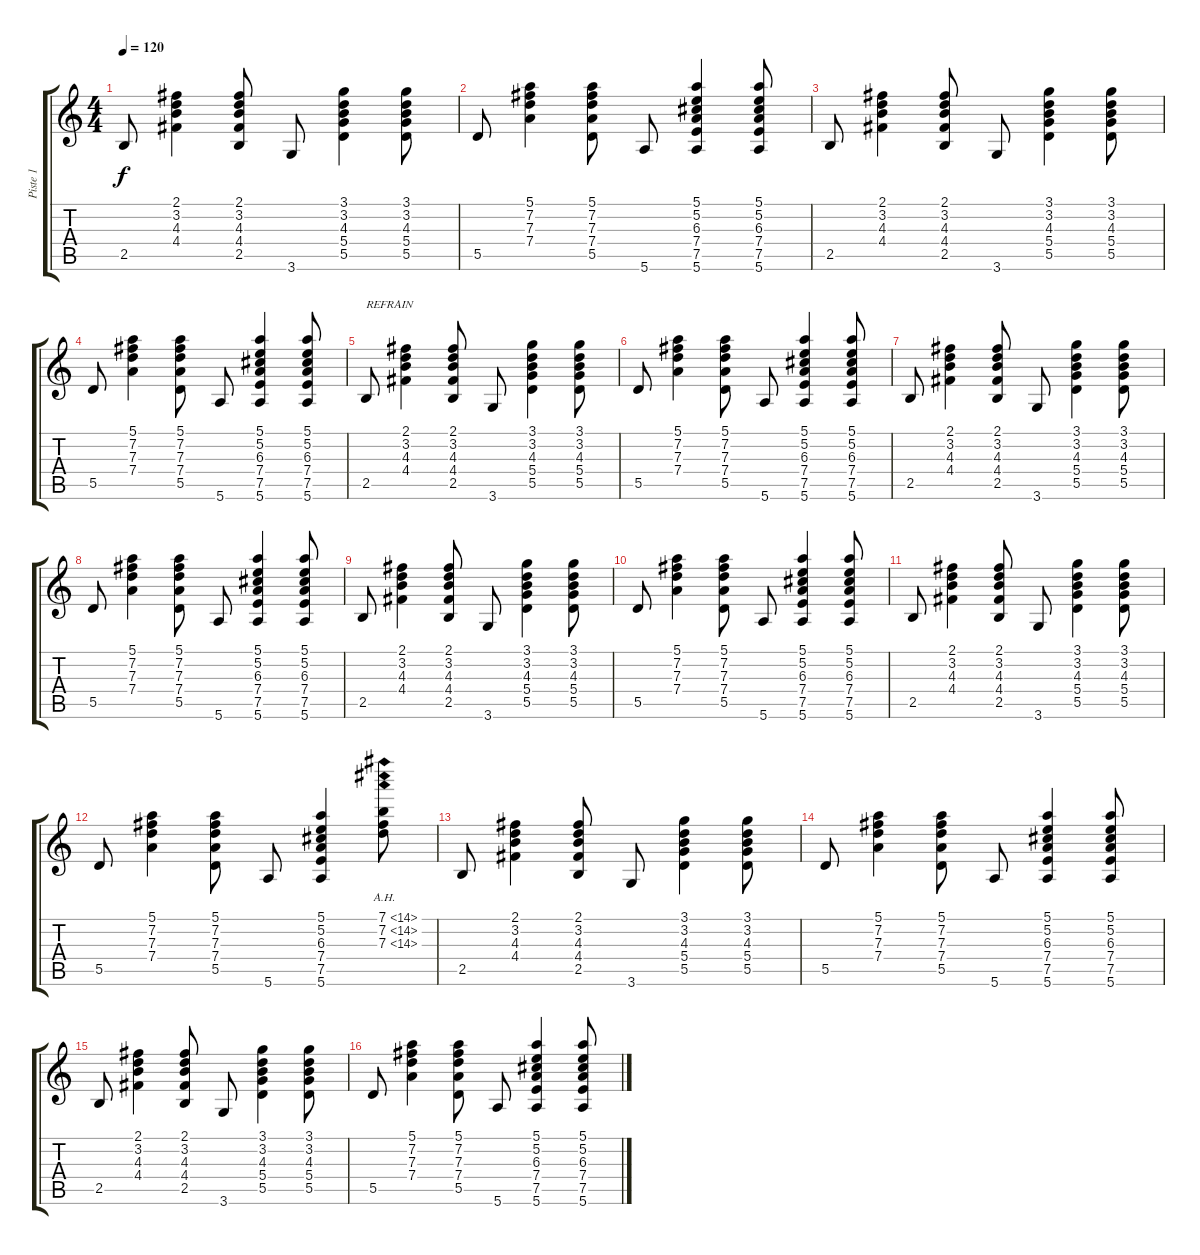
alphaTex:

\track ("Piste 1" "Piste 1") {instrument electricguitarmuted}
\staff {score tabs}
\tuning (E4 B3 G3 D3 A2 E2) {hide}
\ts (4 4)
\tempo 120
\clef g2
\ks c
2.5.8{dy f instrument acousticguitarnylon} (2.1 3.2 4.3 4.4).4 (2.1 3.2 4.3 4.4 2.5).8 3.6.8 (3.1 3.2 4.3 5.4 5.5).4 (3.1 3.2 4.3 5.4 5.5).8 |
5.5.8 (5.1 7.2 7.3 7.4).4 (5.1 7.2 7.3 7.4 5.5).8 5.6.8 (5.1 5.2 6.3 7.4 7.5 5.6).4 (5.1 5.2 6.3 7.4 7.5 5.6).8 |
2.5.8{instrument acousticguitarnylon} (2.1 3.2 4.3 4.4).4 (2.1 3.2 4.3 4.4 2.5).8 3.6.8 (3.1 3.2 4.3 5.4 5.5).4 (3.1 3.2 4.3 5.4 5.5).8 |
5.5.8 (5.1 7.2 7.3 7.4).4 (5.1 7.2 7.3 7.4 5.5).8 5.6.8 (5.1 5.2 6.3 7.4 7.5 5.6).4 (5.1 5.2 6.3 7.4 7.5 5.6).8 |
2.5.8{txt "REFRAIN" instrument acousticguitarnylon} (2.1 3.2 4.3 4.4).4 (2.1 3.2 4.3 4.4 2.5).8 3.6.8 (3.1 3.2 4.3 5.4 5.5).4 (3.1 3.2 4.3 5.4 5.5).8 |
5.5.8 (5.1 7.2 7.3 7.4).4 (5.1 7.2 7.3 7.4 5.5).8 5.6.8 (5.1 5.2 6.3 7.4 7.5 5.6).4 (5.1 5.2 6.3 7.4 7.5 5.6).8 |
2.5.8{instrument acousticguitarnylon} (2.1 3.2 4.3 4.4).4 (2.1 3.2 4.3 4.4 2.5).8 3.6.8 (3.1 3.2 4.3 5.4 5.5).4 (3.1 3.2 4.3 5.4 5.5).8 |
5.5.8 (5.1 7.2 7.3 7.4).4 (5.1 7.2 7.3 7.4 5.5).8 5.6.8 (5.1 5.2 6.3 7.4 7.5 5.6).4 (5.1 5.2 6.3 7.4 7.5 5.6).8 |
2.5.8{instrument acousticguitarnylon} (2.1 3.2 4.3 4.4).4 (2.1 3.2 4.3 4.4 2.5).8 3.6.8 (3.1 3.2 4.3 5.4 5.5).4 (3.1 3.2 4.3 5.4 5.5).8 |
5.5.8 (5.1 7.2 7.3 7.4).4 (5.1 7.2 7.3 7.4 5.5).8 5.6.8 (5.1 5.2 6.3 7.4 7.5 5.6).4 (5.1 5.2 6.3 7.4 7.5 5.6).8 |
2.5.8{instrument acousticguitarnylon} (2.1 3.2 4.3 4.4).4 (2.1 3.2 4.3 4.4 2.5).8 3.6.8 (3.1 3.2 4.3 5.4 5.5).4 (3.1 3.2 4.3 5.4 5.5).8 |
5.5.8 (5.1 7.2 7.3 7.4).4 (5.1 7.2 7.3 7.4 5.5).8 5.6.8 (5.1 5.2 6.3 7.4 7.5 5.6).4 (7.1{ah 7} 7.2{ah 7} 7.3{ah 7}).8 |
2.5.8{instrument acousticguitarnylon} (2.1 3.2 4.3 4.4).4 (2.1 3.2 4.3 4.4 2.5).8 3.6.8 (3.1 3.2 4.3 5.4 5.5).4 (3.1 3.2 4.3 5.4 5.5).8 |
5.5.8 (5.1 7.2 7.3 7.4).4 (5.1 7.2 7.3 7.4 5.5).8 5.6.8 (5.1 5.2 6.3 7.4 7.5 5.6).4 (5.1 5.2 6.3 7.4 7.5 5.6).8 |
2.5.8{instrument acousticguitarnylon} (2.1 3.2 4.3 4.4).4 (2.1 3.2 4.3 4.4 2.5).8 3.6.8 (3.1 3.2 4.3 5.4 5.5).4 (3.1 3.2 4.3 5.4 5.5).8 |
5.5.8 (5.1 7.2 7.3 7.4).4 (5.1 7.2 7.3 7.4 5.5).8 5.6.8 (5.1 5.2 6.3 7.4 7.5 5.6).4 (5.1 5.2 6.3 7.4 7.5 5.6).8
